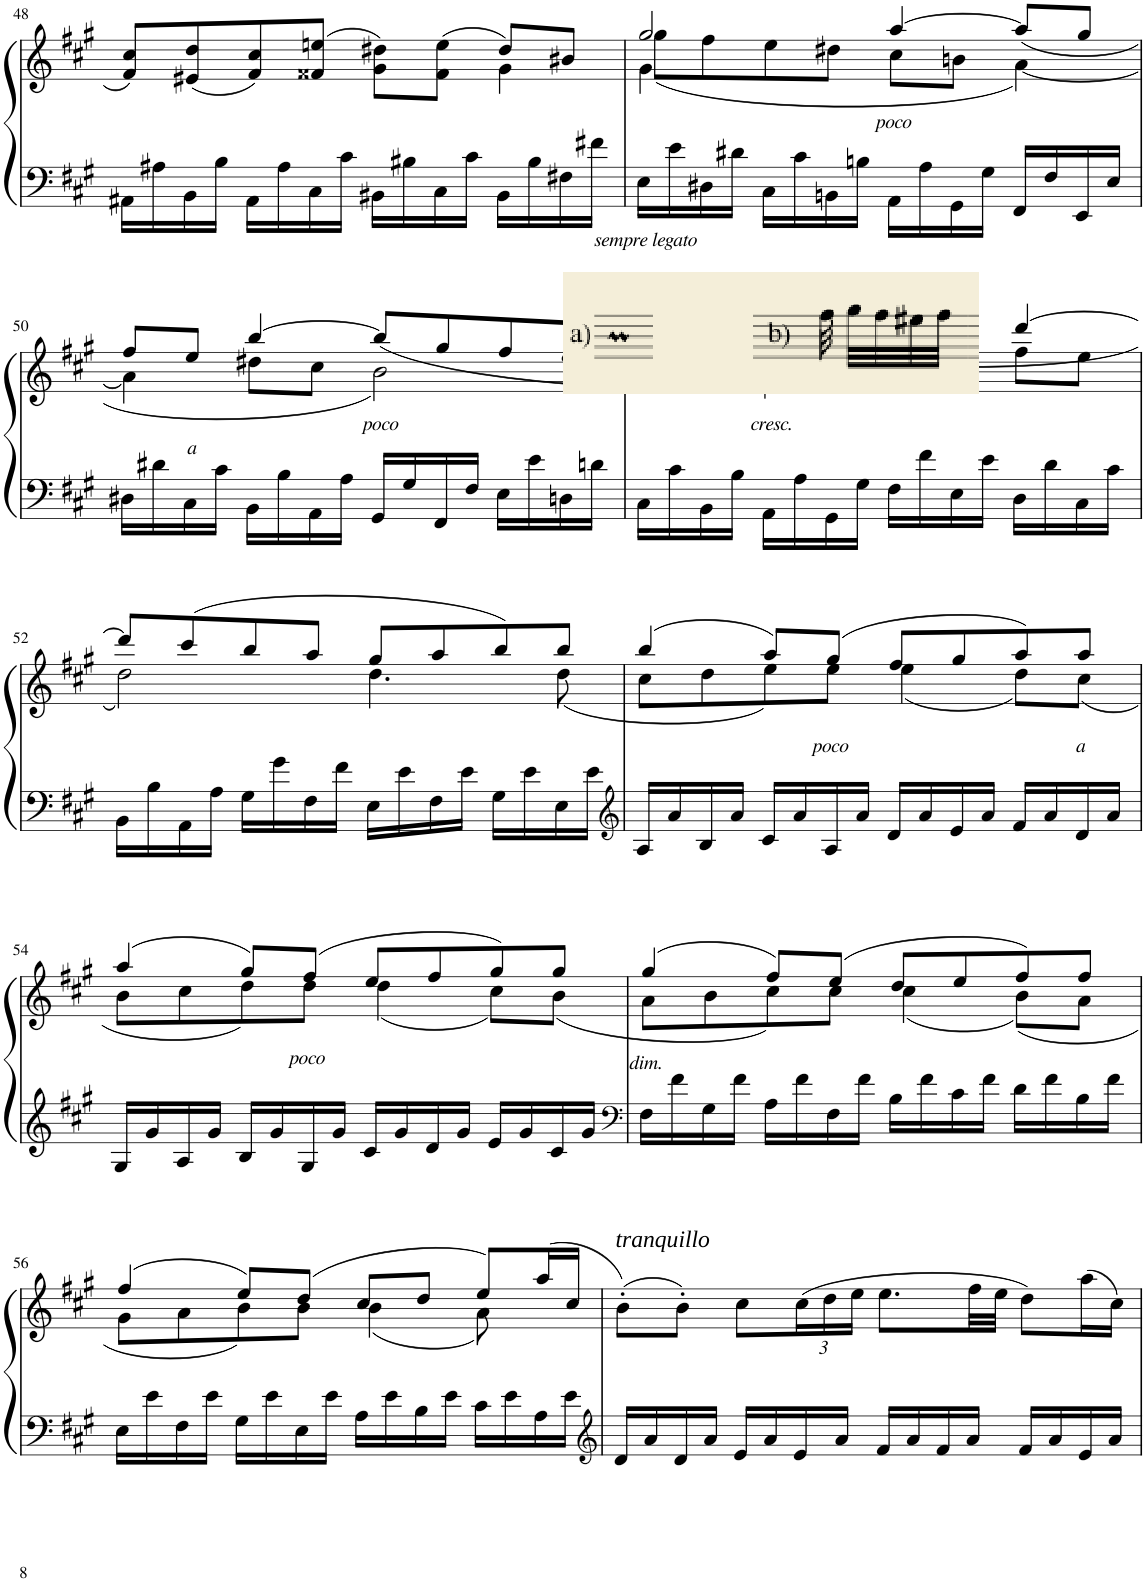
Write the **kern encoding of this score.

**kern	**kern	**dynam
*part1	*part1	*part1
*staff2	*staff1	*staff1/2
*I"Piano	*	*
*I'Pno	*	*
!!LO:PB:g=z
*clefF4	*clefG2	*
*k[f#c#g#]	*k[f#c#g#]	*
*M4/4	*M4/4	*
*met(c)	*met(c)	*
=48	=48	=48
*	*^	*
16AA#X\LL	8f#/ 8cc#/L	2.ryy	.
16A#X\	.	.	.
16BB\	(8e#X/ 8dd/	.	.
16B\JJ	.	.	.
16AA#\LL	8f#/ 8cc#/)	.	.
16A#\	.	.	.
16C#\	(8f##X/ 8een/J	.	.
16c#\JJ	.	.	.
16BB#X\LL	8g#\ 8dd#X\L)	.	.
16B#X\	.	.	.
16C#\	(8f##\ 8ee\J	.	.
16c#\JJ	.	.	.
16BB#\LL	8dd#/L)	4g#\	.
16B#\	.	.	.
16F#X\	8b#X/J	.	.
16f#X\JJ	.	.	.
=49	=49	=49	=49
*	*	*^	*
!	!	!	!	!LO:DY:b=2
16E\LL	2gg#/	(8gg#\L	4g#\	other-dynamics
16e\	.	.	.	.
16D#X\	.	8ff#\	.	.
16d#X\JJ	.	.	.	.
16C#\LL	.	8ee\	4ryy	.
16c#\	.	.	.	.
16BBn\	.	8dd#X\J	.	.
16Bn\JJ	.	.	.	.
!	!	!	!	!LO:DY:b
16AA\LL	[4aa/	8cc#\L	2ryy	other-dynamics
16A\	.	.	.	.
16GG#\	.	8bn\J	.	.
16G#\JJ	.	.	.	.
16FF#/LL	(8aa/L]	[4a\)	.	.
16F#/	.	.	.	.
16EE/	8gg#/J	.	.	.
16E/JJ	.	.	.	.
*	*	*v	*v	*
!!LO:LB:g=z
=50	=50	=50	=50
16D#X\LL	8ff#/L	4a\]	.
16d#X\	.	.	.
!	!	!	!LO:DY:b
16C#\	8ee/J	.	other-dynamics
16c#\JJ	.	.	.
16BB\LL	[4bb/	8dd#X\L	.
16B\	.	.	.
16AA\	.	8cc#\J	.
16A\JJ	.	.	.
!	!	!	!LO:DY:b
16GG#/LL	(8bb/L]	2b\)	other-dynamics
16G#/	.	.	.
16FF#/	8gg#/	.	.
16F#/JJ	.	.	.
16E\LL	8ff#/	.	.
16e\	.	.	.
16Dn\	8ee/J	.	.
16dn\JJ	.	.	.
=51	=51	=51	=51
16C#\LL	[4ccc#/	8ee\L	.
16c#\	.	.	.
16BB\	.	8ddn\J	.
16B\JJ	.	.	.
!	!	!	!LO:DY:b
16AA\LL	(8ccc#/L]	2cc#\)	other-dynamics
16A\	.	.	.
16GG#\	8bb/J	.	.
16G#\JJ	.	.	.
16F#\LL	8aa/L	.	.
16f#\	.	.	.
16E\	8gg#/J	.	.
16e\JJ	.	.	.
16D\LL	[4ddd/	8ff#\L	.
16d\	.	.	.
16C#\	.	8ee\J	.
16c#\JJ	.	.	.
!!LO:LB:g=z	!!
=52	=52	=52	=52
16BB\LL	8ddd/L]	2dd\)	.
16B\	.	.	.
16AA\	(8ccc#/	.	.
16A\JJ	.	.	.
16G#\LL	8bb/	.	.
16g#\	.	.	.
16F#\	8aa/J	.	.
16f#\JJ	.	.	.
16E\LL	8gg#/L	4.dd\	.
16e\	.	.	.
16F#\	8aa/	.	.
16e\JJ	.	.	.
16G#\LL	8bb/)	.	.
16e\	.	.	.
16E\	8bb/J	(8dd\	.
16e\JJ	.	.	.
=53	=53	=53	=53
*clefG2	*	*	*
16A/LL	(4bb/	8cc#\L	.
16a/	.	.	.
16B/	.	8dd\	.
16a/JJ	.	.	.
16c#/LL	8aa/L)	8ee\)	.
16a/	.	.	.
!	!	!	!LO:DY:b
16A/	(8gg#/J	8ee\J	other-dynamics
16a/JJ	.	.	.
16d/LL	8ff#/L	(4ee\	.
16a/	.	.	.
16e/	8gg#/	.	.
16a/JJ	.	.	.
16f#/LL	8aa/)	8dd\L)	.
16a/	.	.	.
!	!	!	!LO:DY:b
16d/	8aa/J	(8cc#\J	other-dynamics
16a/JJ	.	.	.
!!LO:LB:g=z	!!
=54	=54	=54	=54
16G#/LL	(4aa/	8b\L	.
16g#/	.	.	.
16A/	.	8cc#\	.
16g#/JJ	.	.	.
16B/LL	8gg#/L)	8dd\)	.
16g#/	.	.	.
!	!	!	!LO:DY:b
16G#/	(8ff#/J	8dd\J	other-dynamics
16g#/JJ	.	.	.
16c#/LL	8ee/L	(4dd\	.
16g#/	.	.	.
16d/	8ff#/	.	.
16g#/JJ	.	.	.
16e/LL	8gg#/)	8cc#\L)	.
16g#/	.	.	.
16c#/	8gg#/J	(8b\J	.
16g#/JJ	.	.	.
=55	=55	=55	=55
*clefF4	*	*	*
!	!	!	!LO:DY:b
16F#\LL	(4gg#/	8a\L	other-dynamics
16f#\	.	.	.
16G#\	.	8b\	.
16f#\JJ	.	.	.
16A\LL	8ff#/L)	8cc#\)	.
16f#\	.	.	.
16F#\	(8ee/J	8cc#\J	.
16f#\JJ	.	.	.
16B\LL	8dd/L	(4cc#\	.
16f#\	.	.	.
16c#\	8ee/	.	.
16f#\JJ	.	.	.
16d\LL	8ff#/)	(8b\L)	.
16f#\	.	.	.
16B\	8ff#/J	8a\J	.
16f#\JJ	.	.	.
!!LO:LB:g=z	!!
=56	=56	=56	=56
16E\LL	(4ff#/	8g#\L	.
16e\	.	.	.
16F#\	.	8a\	.
16e\JJ	.	.	.
16G#\LL	8ee/L)	8b\)	.
16e\	.	.	.
16E\	(8dd/J	8b\J	.
16e\JJ	.	.	.
16A\LL	8cc#/L	(4b\	.
16e\	.	.	.
16B\	8dd/J	.	.
16e\JJ	.	.	.
16c#\LL	8ee/L)	8a\)	.
16e\	.	.	.
16A\	(16aa/L	8ryy	.
16e\JJ	16cc#/JJ	.	.
*	*v	*v	*
=57	=57	=57
*clefG2	*	*
!	!LO:TX:a:i:t=tranquillo	!
16d/LL	(8b'\L)	.
16a/	.	.
16d/	8b'\J)	.
16a/JJ	.	.
16e/LL	8cc#\L	.
16a/	.	.
*	*Xbrackettup	*
16e/	(24cc#\L	.
.	24dd\	.
16a/JJ	.	.
.	24ee\JJ	.
16f#/LL	8.ee\L	.
16a/	.	.
16f#/	.	.
16a/JJ	32ff#\LL	.
.	32ee\JJJ	.
16f#/LL	8dd\L)	.
16a/	.	.
16e/	(16aa\L	.
16a/JJ	16cc#\JJ)	.
=	=	=
*-	*-	*-
